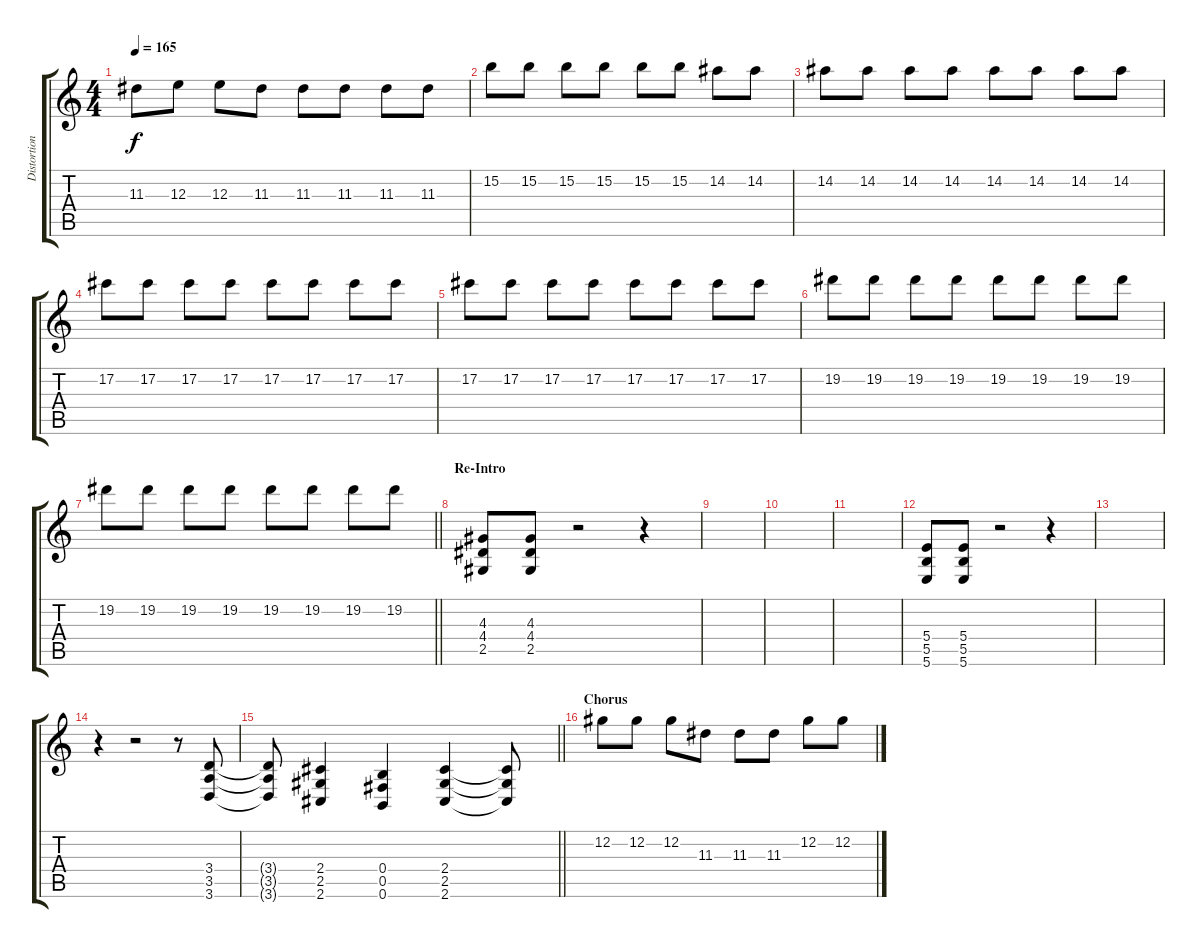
\track ("Distortion Guitar 2" "Distortion") {instrument distortionguitar}
\staff {score tabs}
\tuning (Db4 Ab3 E3 B2 Gb2 B1) {hide}
\ts (4 4)
\tempo 165
\clef g2
\ks c
11.3.8{dy f} 12.3.8 12.3.8 11.3.8 11.3.8 11.3.8 11.3.8 11.3.8 |
15.2.8 15.2.8 15.2.8 15.2.8 15.2.8 15.2.8 14.2.8 14.2.8 |
14.2.8 14.2.8 14.2.8 14.2.8 14.2.8 14.2.8 14.2.8 14.2.8 |
17.2.8 17.2.8 17.2.8 17.2.8 17.2.8 17.2.8 17.2.8 17.2.8 |
17.2.8 17.2.8 17.2.8 17.2.8 17.2.8 17.2.8 17.2.8 17.2.8 |
19.2.8 19.2.8 19.2.8 19.2.8 19.2.8 19.2.8 19.2.8 19.2.8 |
\barLineRight lightlight
19.2.8 19.2.8 19.2.8 19.2.8 19.2.8 19.2.8 19.2.8 19.2.8 |
\section ("" "Re-Intro")
(4.3 4.4 2.5).8 (4.3 4.4 2.5).8 r.2 r.4 |
|
|
|
(5.4 5.5 5.6).8 (5.4 5.5 5.6).8 r.2 r.4 |
|
r.4 r.2 r.8 (3.4 3.5 3.6).8 |
\barLineRight lightlight
(3.4{t} 3.5{t} 3.6{t}).8 (2.4 2.5 2.6).4 (0.4 0.5 0.6).4 (2.4 2.5 2.6).4 (2.4{t} 2.5{t} 2.6{t}).8 |
\section ("" "Chorus")
12.2.8 12.2.8 12.2.8 11.3.8 11.3.8 11.3.8 12.2.8 12.2.8
